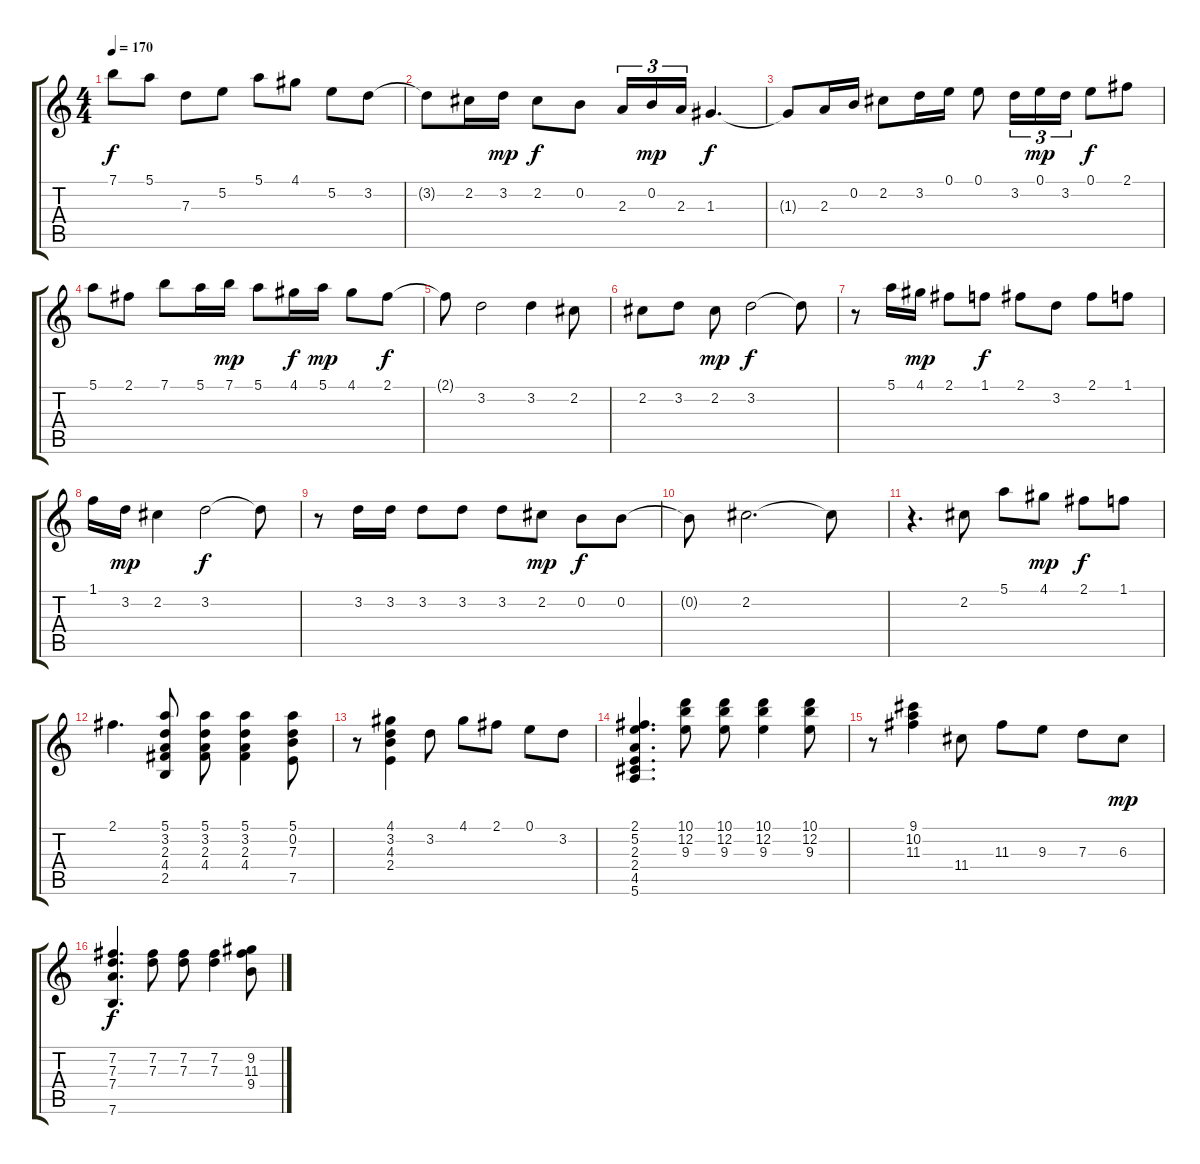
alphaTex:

\track "" {instrument acousticguitarnylon}
\staff {score tabs}
\tuning (E4 B3 G3 D3 A2 E2) {hide}
\ts (4 4)
\tempo 170
\clef g2
\ks c
7.1.8{dy f} 5.1.8 7.3.8 5.2.8 5.1.8 4.1.8 5.2.8 3.2.8 |
3.2{t}.8 2.2.16 3.2.16{dy mp} 2.2.8{dy f} 0.2.8 2.3.16{tu (3 2)} 0.2.16{tu (3 2) dy mp} 2.3.16{tu (3 2)} 1.3.4{d dy f} |
1.3{t}.8 2.3.16 0.2.16 2.2.8 3.2.16 0.1.16 0.1.8 3.2.16{tu (3 2)} 0.1.16{tu (3 2) dy mp} 3.2.16{tu (3 2)} 0.1.8{dy f} 2.1.8 |
5.1.8 2.1.8 7.1.8 5.1.16 7.1.16{dy mp} 5.1.8 4.1.16{dy f} 5.1.16{dy mp} 4.1.8 2.1.8{dy f} |
2.1{t}.8 3.2.2 3.2.4 2.2.8 |
2.2.8 3.2.8 2.2.8{dy mp} 3.2.2{dy f} 3.2{t}.8 |
r.8 5.1.16 4.1.16{dy mp} 2.1.8 1.1.8{dy f} 2.1.8 3.2.8 2.1.8 1.1.8 |
1.1.16 3.2.16{dy mp} 2.2.4 3.2.2{dy f} 3.2{t}.8 |
r.8 3.2.16 3.2.16 3.2.8 3.2.8 3.2.8 2.2.8{dy mp} 0.2.8{dy f} 0.2.8 |
0.2{t}.8 2.2.2{d} 2.2{t}.8 |
r.4{d} 2.2.8 5.1.8 4.1.8{dy mp} 2.1.8{dy f} 1.1.8 |
2.1.4{d} (5.1 3.2 2.3 4.4 2.5).8 (5.1 3.2 2.3 4.4).8 (5.1 3.2 2.3 4.4).4 (5.1 0.2 7.3 7.5).8 |
r.8 (4.1 3.2 4.3 2.4).4 3.2.8 4.1.8 2.1.8 0.1.8 3.2.8 |
(2.1 5.2 2.3 2.4 4.5 5.6).4{d} (10.1 12.2 9.3).8 (10.1 12.2 9.3).8 (10.1 12.2 9.3).4 (10.1 12.2 9.3).8 |
r.8 (9.1 10.2 11.3).4 11.4.8 11.3.8 9.3.8 7.3.8 6.3.8{dy mp} |
(7.2 7.3 7.4 7.6).4{d dy f} (7.2 7.3).8 (7.2 7.3).8 (7.2 7.3).4 (9.2 11.3 9.4).8
